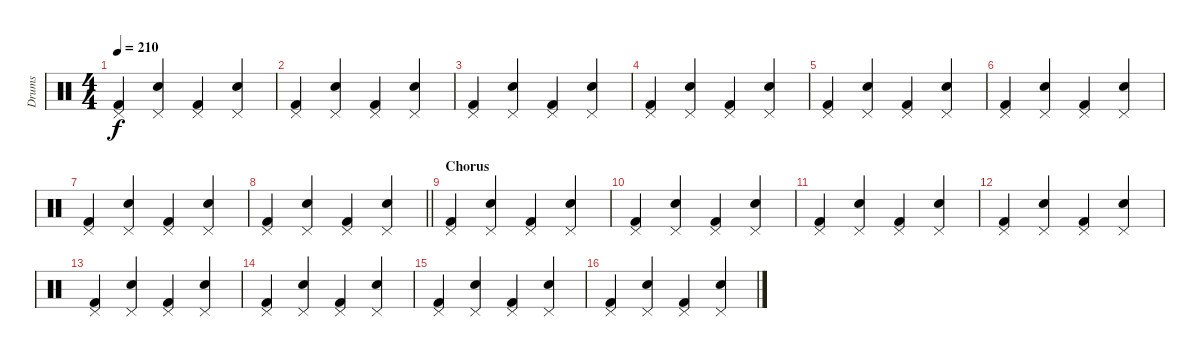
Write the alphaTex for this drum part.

\track ("Drums" "Drums") {instrument percussion}
\staff {score}
\articulation defaults
\ts (4 4)
\tempo 210
\clef neutral
\ks c
("Pedal Hi-Hat (hit)" "Kick (hit) 2").4{dy f} ("Pedal Hi-Hat (hit)" "Electric Snare (hit)").4 ("Pedal Hi-Hat (hit)" "Kick (hit) 2").4 ("Pedal Hi-Hat (hit)" "Electric Snare (hit)").4 |
("Pedal Hi-Hat (hit)" "Kick (hit) 2").4 ("Pedal Hi-Hat (hit)" "Electric Snare (hit)").4 ("Pedal Hi-Hat (hit)" "Kick (hit) 2").4 ("Pedal Hi-Hat (hit)" "Electric Snare (hit)").4 |
("Pedal Hi-Hat (hit)" "Kick (hit) 2").4 ("Pedal Hi-Hat (hit)" "Electric Snare (hit)").4 ("Pedal Hi-Hat (hit)" "Kick (hit) 2").4 ("Pedal Hi-Hat (hit)" "Electric Snare (hit)").4 |
("Pedal Hi-Hat (hit)" "Kick (hit) 2").4 ("Pedal Hi-Hat (hit)" "Electric Snare (hit)").4 ("Pedal Hi-Hat (hit)" "Kick (hit) 2").4 ("Pedal Hi-Hat (hit)" "Electric Snare (hit)").4 |
("Pedal Hi-Hat (hit)" "Kick (hit) 2").4 ("Pedal Hi-Hat (hit)" "Electric Snare (hit)").4 ("Pedal Hi-Hat (hit)" "Kick (hit) 2").4 ("Pedal Hi-Hat (hit)" "Electric Snare (hit)").4 |
("Pedal Hi-Hat (hit)" "Kick (hit) 2").4 ("Pedal Hi-Hat (hit)" "Electric Snare (hit)").4 ("Pedal Hi-Hat (hit)" "Kick (hit) 2").4 ("Pedal Hi-Hat (hit)" "Electric Snare (hit)").4 |
("Pedal Hi-Hat (hit)" "Kick (hit) 2").4 ("Pedal Hi-Hat (hit)" "Electric Snare (hit)").4 ("Pedal Hi-Hat (hit)" "Kick (hit) 2").4 ("Pedal Hi-Hat (hit)" "Electric Snare (hit)").4 |
\barLineRight lightlight
("Pedal Hi-Hat (hit)" "Kick (hit) 2").4 ("Pedal Hi-Hat (hit)" "Electric Snare (hit)").4 ("Pedal Hi-Hat (hit)" "Kick (hit) 2").4 ("Pedal Hi-Hat (hit)" "Electric Snare (hit)").4 |
\section ("" "Chorus")
("Pedal Hi-Hat (hit)" "Kick (hit) 2").4 ("Pedal Hi-Hat (hit)" "Electric Snare (hit)").4 ("Pedal Hi-Hat (hit)" "Kick (hit) 2").4 ("Pedal Hi-Hat (hit)" "Electric Snare (hit)").4 |
("Pedal Hi-Hat (hit)" "Kick (hit) 2").4 ("Pedal Hi-Hat (hit)" "Electric Snare (hit)").4 ("Pedal Hi-Hat (hit)" "Kick (hit) 2").4 ("Pedal Hi-Hat (hit)" "Electric Snare (hit)").4 |
("Pedal Hi-Hat (hit)" "Kick (hit) 2").4 ("Pedal Hi-Hat (hit)" "Electric Snare (hit)").4 ("Pedal Hi-Hat (hit)" "Kick (hit) 2").4 ("Pedal Hi-Hat (hit)" "Electric Snare (hit)").4 |
("Pedal Hi-Hat (hit)" "Kick (hit) 2").4 ("Pedal Hi-Hat (hit)" "Electric Snare (hit)").4 ("Pedal Hi-Hat (hit)" "Kick (hit) 2").4 ("Pedal Hi-Hat (hit)" "Electric Snare (hit)").4 |
("Pedal Hi-Hat (hit)" "Kick (hit) 2").4 ("Pedal Hi-Hat (hit)" "Electric Snare (hit)").4 ("Pedal Hi-Hat (hit)" "Kick (hit) 2").4 ("Pedal Hi-Hat (hit)" "Electric Snare (hit)").4 |
("Pedal Hi-Hat (hit)" "Kick (hit) 2").4 ("Pedal Hi-Hat (hit)" "Electric Snare (hit)").4 ("Pedal Hi-Hat (hit)" "Kick (hit) 2").4 ("Pedal Hi-Hat (hit)" "Electric Snare (hit)").4 |
("Pedal Hi-Hat (hit)" "Kick (hit) 2").4 ("Pedal Hi-Hat (hit)" "Electric Snare (hit)").4 ("Pedal Hi-Hat (hit)" "Kick (hit) 2").4 ("Pedal Hi-Hat (hit)" "Electric Snare (hit)").4 |
("Pedal Hi-Hat (hit)" "Kick (hit) 2").4 ("Pedal Hi-Hat (hit)" "Electric Snare (hit)").4 ("Pedal Hi-Hat (hit)" "Kick (hit) 2").4 ("Pedal Hi-Hat (hit)" "Electric Snare (hit)").4
